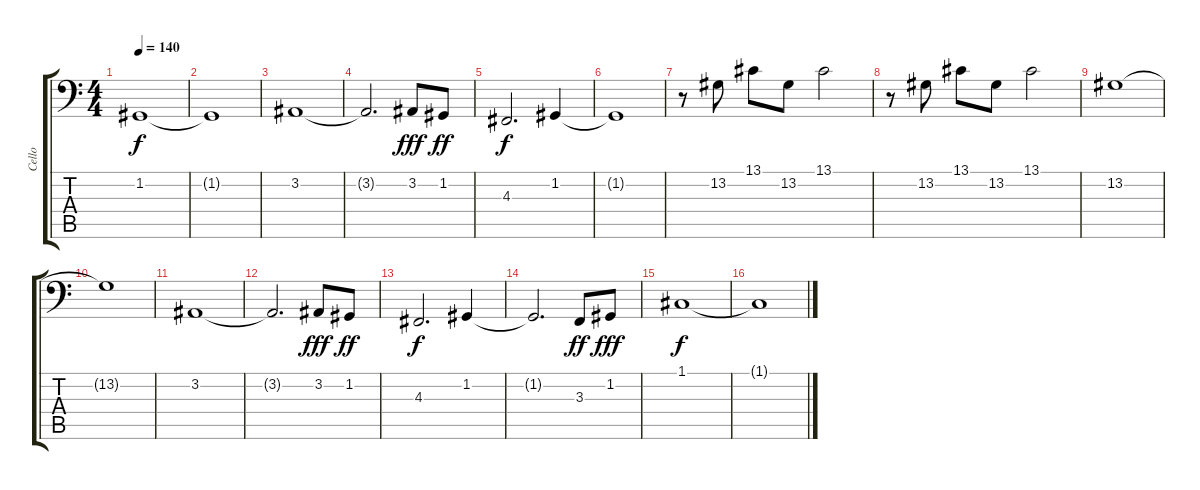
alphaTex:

\track ("Cello" "Cello") {mute instrument cello}
\staff {score tabs}
\tuning (C3 G2 D2 A1 E1 B0) {hide}
\ts (4 4)
\tempo 140
\clef f4
\ks c
1.2.1{dy f} |
1.2{t}.1 |
3.2.1 |
3.2{t}.2{d} 3.2.8{dy fff} 1.2.8{dy ff} |
4.3.2{d dy f} 1.2.4 |
1.2{t}.1 |
r.8 13.2.8 13.1.8 13.2.8 13.1.2 |
r.8 13.2.8 13.1.8 13.2.8 13.1.2 |
13.2.1 |
13.2{t}.1 |
3.2.1 |
3.2{t}.2{d} 3.2.8{dy fff} 1.2.8{dy ff} |
4.3.2{d dy f} 1.2.4 |
1.2{t}.2{d} 3.3.8{dy ff} 1.2.8{dy fff} |
1.1.1{dy f} |
1.1{t}.1
